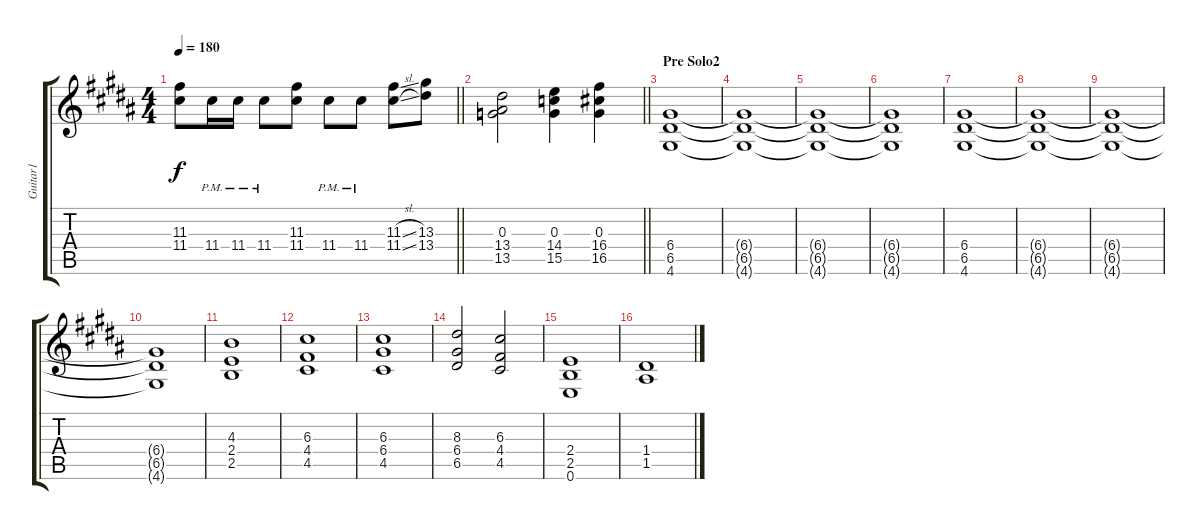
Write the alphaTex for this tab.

\track ("Guitar1" "Guitar1") {instrument overdrivenguitar}
\staff {score tabs}
\tuning (E4 B3 G3 D3 A2 E2) {hide}
\ts (4 4)
\tempo 180
\clef g2
\barLineRight lightlight
\ks g#minor
(11.3 11.4).8{dy f} 11.4{pm}.16 11.4{pm}.16 11.4{pm}.8 (11.3 11.4).8 11.4{pm}.8 11.4{pm}.8 (11.3{sl} 11.4{sl}).8 (13.3 13.4).8 |
\barLineRight lightlight
(0.3 13.4 13.5).2 (0.3 14.4 15.5).4 (0.3 16.4 16.5).4 |
\section ("" "Pre Solo2")
(6.4 6.5 4.6).1{instrument overdrivenguitar} |
(6.4{t} 6.5{t} 4.6{t}).1 |
(6.4{t} 6.5{t} 4.6{t}).1 |
(6.4{t} 6.5{t} 4.6{t}).1 |
(6.4 6.5 4.6).1 |
(6.4{t} 6.5{t} 4.6{t}).1 |
(6.4{t} 6.5{t} 4.6{t}).1 |
(6.4{t} 6.5{t} 4.6{t}).1 |
(4.3 2.4 2.5).1 |
(6.3 4.4 4.5).1 |
(6.3 6.4 4.5).1 |
(8.3 6.4 6.5).2 (6.3 4.4 4.5).2 |
(2.4 2.5 0.6).1 |
(1.4 1.5).1
